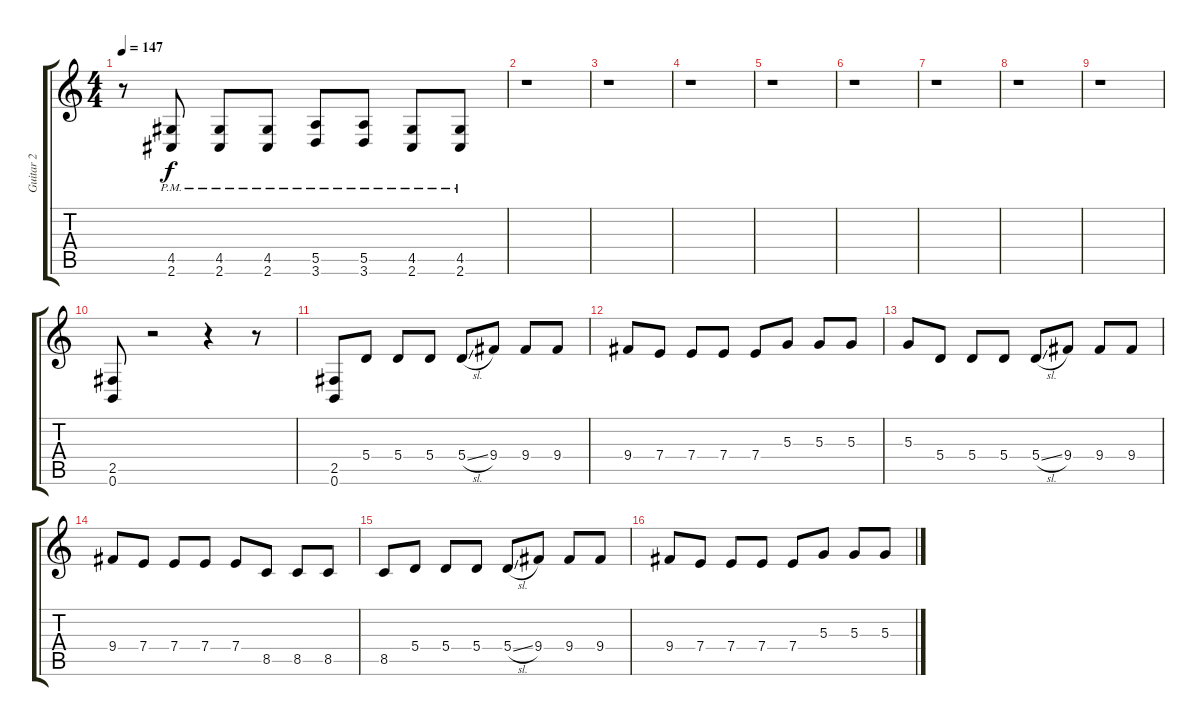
\track ("Guitar 2" "Guitar 2") {instrument distortionguitar}
\staff {score tabs}
\tuning (B3 Gb3 D3 A2 E2 B1) {hide}
\ts (4 4)
\tempo 147
\clef g2
\ks c
r.8{dy f} (4.5{pm} 2.6).8 (4.5{pm} 2.6).8 (4.5{pm} 2.6).8 (5.5{pm} 3.6).8 (5.5{pm} 3.6).8 (4.5{pm} 2.6).8 (4.5{pm} 2.6).8 |
r.1 |
r.1 |
r.1 |
r.1 |
r.1 |
r.1 |
r.1 |
r.1 |
(2.5 0.6).8 r.2 r.4 r.8 |
(2.5 0.6).8 5.4.8 5.4.8 5.4.8 5.4{sl}.8 9.4.8 9.4.8 9.4.8 |
9.4.8 7.4.8 7.4.8 7.4.8 7.4.8 5.3.8 5.3.8 5.3.8 |
5.3.8 5.4.8 5.4.8 5.4.8 5.4{sl}.8 9.4.8 9.4.8 9.4.8 |
9.4.8 7.4.8 7.4.8 7.4.8 7.4.8 8.5.8 8.5.8 8.5.8 |
8.5.8 5.4.8 5.4.8 5.4.8 5.4{sl}.8 9.4.8 9.4.8 9.4.8 |
9.4.8 7.4.8 7.4.8 7.4.8 7.4.8 5.3.8 5.3.8 5.3.8
